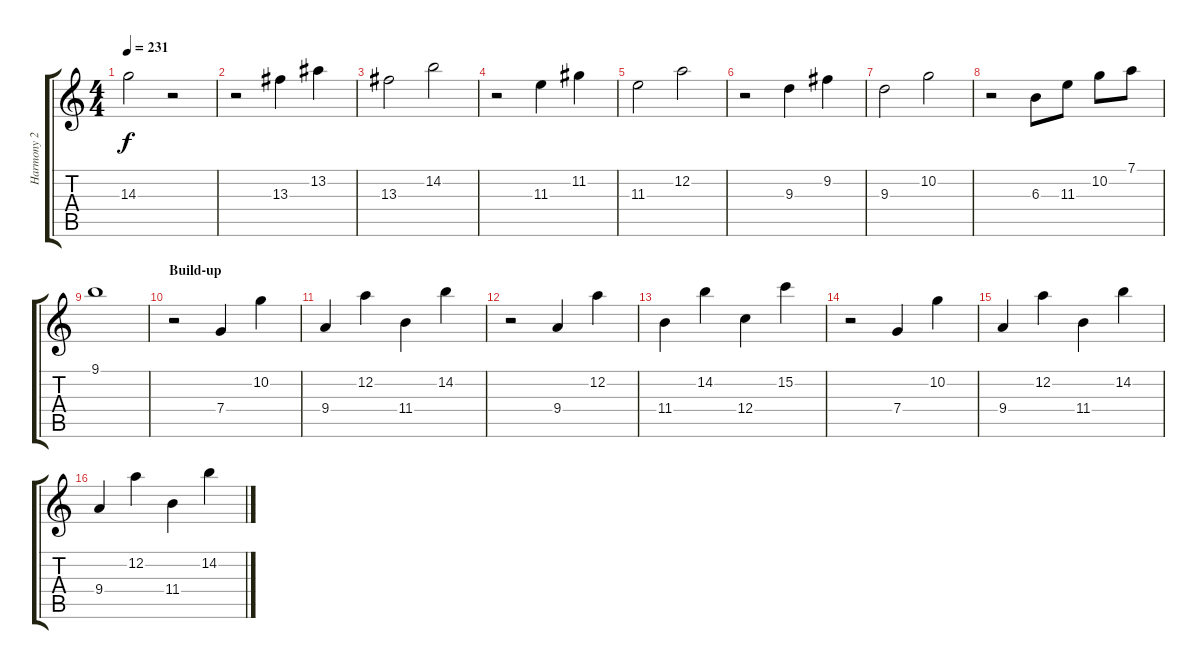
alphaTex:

\track ("Harmony 2" "Harmony 2") {instrument overdrivenguitar}
\staff {score tabs}
\tuning (D4 A3 F3 C3 G2 C2) {hide}
\ts (4 4)
\tempo 231
\clef g2
\ks aminor
14.3.2{dy f} r.2 |
r.2 13.3.4 13.2.4 |
13.3.2 14.2.2 |
r.2 11.3.4 11.2.4 |
11.3.2 12.2.2 |
r.2 9.3.4 9.2.4 |
9.3.2 10.2.2 |
r.2 6.3.8 11.3.8 10.2.8 7.1.8 |
9.1.1 |
\section ("" "Build-up")
r.2 7.4.4 10.2.4 |
9.4.4 12.2.4 11.4.4 14.2.4 |
r.2 9.4.4 12.2.4 |
11.4.4 14.2.4 12.4.4 15.2.4 |
r.2 7.4.4 10.2.4 |
9.4.4 12.2.4 11.4.4 14.2.4 |
9.4.4 12.2.4 11.4.4 14.2.4
